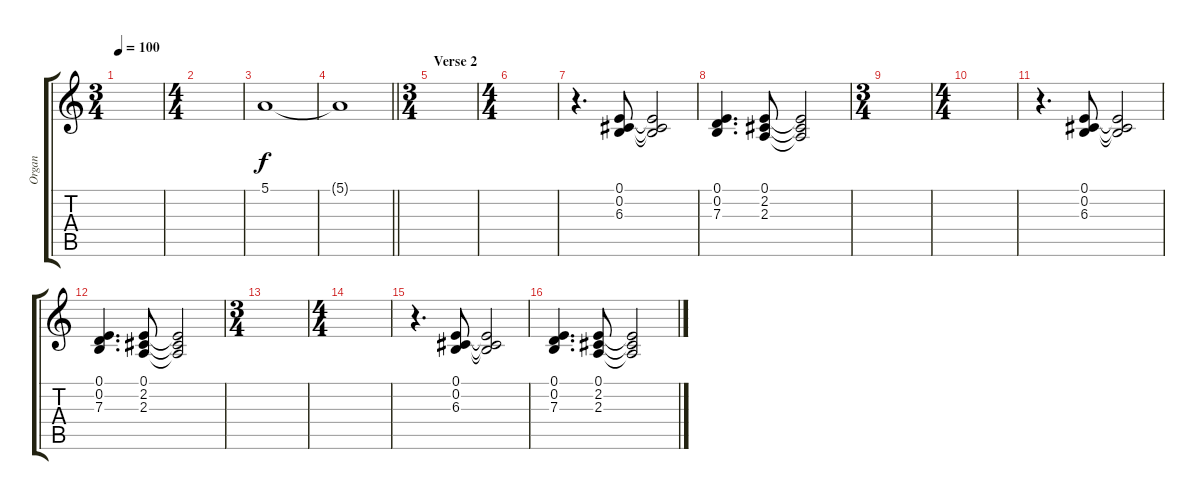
\track ("Organ" "Organ") {instrument percussiveorgan}
\staff {score tabs}
\tuning (E4 B3 G3 D3 A2 E2) {hide}
\ts (3 4)
\tempo 100
\clef g2
\ks c
|
\ts (4 4)
|
5.1.1 |
\barLineRight lightlight
5.1{t}.1 |
\ts (3 4)
\section ("" "Verse 2")
|
\ts (4 4)
|
r.4{d} (0.1 0.2 6.3).8 (0.1{t} 0.2{t} 6.3{t}).2 |
(0.1 0.2 7.3).4{d} (0.1 2.2 2.3).8 (0.1{t} 2.2{t} 2.3{t}).2 |
\ts (3 4)
|
\ts (4 4)
|
r.4{d} (0.1 0.2 6.3).8 (0.1{t} 0.2{t} 6.3{t}).2 |
(0.1 0.2 7.3).4{d} (0.1 2.2 2.3).8 (0.1{t} 2.2{t} 2.3{t}).2 |
\ts (3 4)
|
\ts (4 4)
|
r.4{d} (0.1 0.2 6.3).8 (0.1{t} 0.2{t} 6.3{t}).2 |
(0.1 0.2 7.3).4{d} (0.1 2.2 2.3).8 (0.1{t} 2.2{t} 2.3{t}).2
